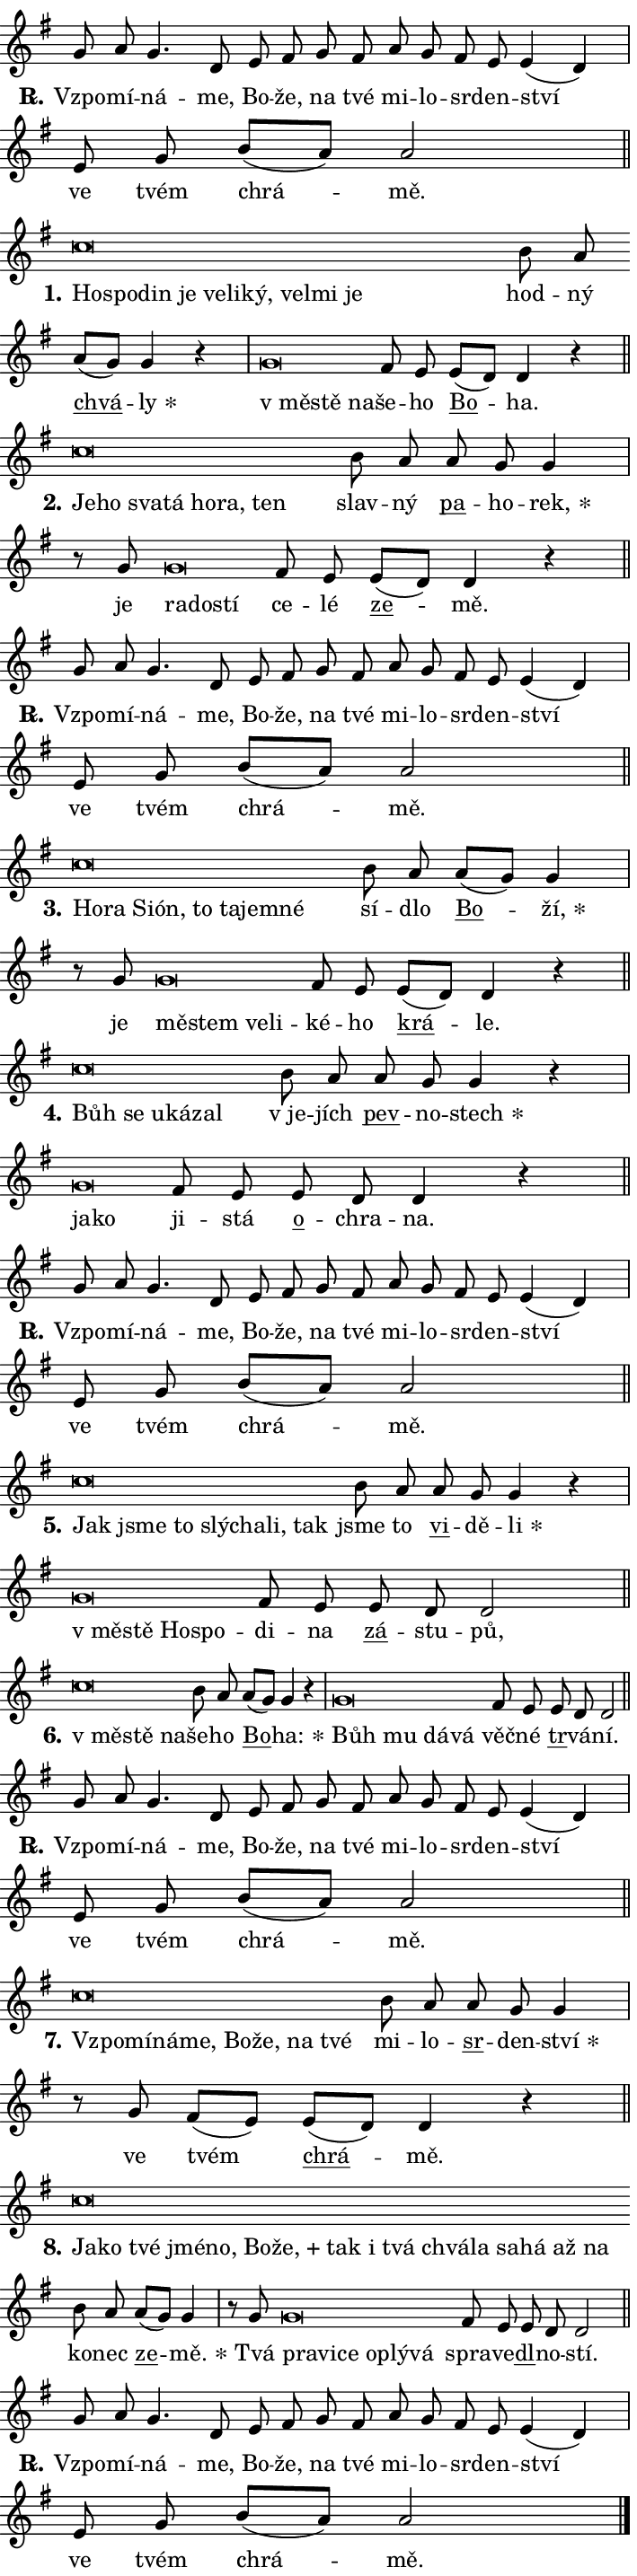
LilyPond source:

\version "2.24.0"
\header { tagline = "" }
\paper {
  indent = 0\cm
  top-margin = 0\cm
  right-margin = 0.13\cm % to fit lyric hyphens
  bottom-margin = 0\cm
  left-margin = 0\cm
  paper-width = 12\cm
  page-breaking = #ly:one-page-breaking
  system-system-spacing.basic-distance = #11
  score-system-spacing.basic-distance = #11
  ragged-last = ##f
}


%% Author: Thomas Morley
%% https://lists.gnu.org/archive/html/lilypond-user/2020-05/msg00002.html
#(define (line-position grob)
"Returns position of @var[grob} in current system:
   @code{'start}, if at first time-step
   @code{'end}, if at last time-step
   @code{'middle} otherwise
"
  (let* ((col (ly:item-get-column grob))
         (ln (ly:grob-object col 'left-neighbor))
         (rn (ly:grob-object col 'right-neighbor))
         (col-to-check-left (if (ly:grob? ln) ln col))
         (col-to-check-right (if (ly:grob? rn) rn col))
         (break-dir-left
           (and
             (ly:grob-property col-to-check-left 'non-musical #f)
             (ly:item-break-dir col-to-check-left)))
         (break-dir-right
           (and
             (ly:grob-property col-to-check-right 'non-musical #f)
             (ly:item-break-dir col-to-check-right))))
        (cond ((eqv? 1 break-dir-left) 'start)
              ((eqv? -1 break-dir-right) 'end)
              (else 'middle))))

#(define (tranparent-at-line-position vctor)
  (lambda (grob)
  "Relying on @code{line-position} select the relevant enry from @var{vctor}.
Used to determine transparency,"
    (case (line-position grob)
      ((end) (not (vector-ref vctor 0)))
      ((middle) (not (vector-ref vctor 1)))
      ((start) (not (vector-ref vctor 2))))))

noteHeadBreakVisibility =
#(define-music-function (break-visibility)(vector?)
"Makes @code{NoteHead}s transparent relying on @var{break-visibility}"
#{
  \override NoteHead.transparent =
    #(tranparent-at-line-position break-visibility)
#})

#(define delete-ledgers-for-transparent-note-heads
  (lambda (grob)
    "Reads whether a @code{NoteHead} is transparent.
If so this @code{NoteHead} is removed from @code{'note-heads} from
@var{grob}, which is supposed to be @code{LedgerLineSpanner}.
As a result ledgers are not printed for this @code{NoteHead}"
    (let* ((nhds-array (ly:grob-object grob 'note-heads))
           (nhds-list
             (if (ly:grob-array? nhds-array)
                 (ly:grob-array->list nhds-array)
                 '()))
           ;; Relies on the transparent-property being done before
           ;; Staff.LedgerLineSpanner.after-line-breaking is executed.
           ;; This is fragile ...
           (to-keep
             (remove
               (lambda (nhd)
                 (ly:grob-property nhd 'transparent #f))
               nhds-list)))
      ;; TODO find a better method to iterate over grob-arrays, similiar
      ;; to filter/remove etc for lists
      ;; For now rebuilt from scratch
      (set! (ly:grob-object grob 'note-heads)  '())
      (for-each
        (lambda (nhd)
          (ly:pointer-group-interface::add-grob grob 'note-heads nhd))
        to-keep))))

squashNotes = {
  \override NoteHead.X-extent = #'(-0.2 . 0.2)
  \override NoteHead.Y-extent = #'(-0.75 . 0)
  \override NoteHead.stencil =
    #(lambda (grob)
       (let ((pos (ly:grob-property grob 'staff-position)))
         (begin
           (if (< pos -7) (display "ERROR: Lower brevis then expected\n") (display ""))
           (if (<= pos -6) ly:text-interface::print ly:note-head::print))))
}
unSquashNotes = {
  \revert NoteHead.X-extent
  \revert NoteHead.Y-extent
  \revert NoteHead.stencil
}

hideNotes = \noteHeadBreakVisibility #begin-of-line-visible
unHideNotes = \noteHeadBreakVisibility #all-visible

% work-around for resetting accidentals
% https://lilypond.org/doc/v2.23/Documentation/notation/displaying-rhythms#unmetered-music
cadenzaMeasure = {
  \cadenzaOff
  \partial 1024 s1024
  \cadenzaOn
}

#(define-markup-command (accent layout props text) (markup?)
  "Underline accented syllable"
  (interpret-markup layout props
    #{\markup \override #'(offset . 4.3) \underline { #text }#}))

responsum = \markup \concat {
  "R" \hspace #-1.05 \path #0.1 #'((moveto 0 0.07) (lineto 0.9 0.8)) \hspace #0.05 "."
}

spaceSize = #0.6828661417322834 % exact space size for TeX Gyre Schola

\layout {
  \context {
    \Staff
    \remove "Time_signature_engraver"
    \override LedgerLineSpanner.after-line-breaking = #delete-ledgers-for-transparent-note-heads
  }
  \context {
    \Lyrics {
      \override LyricSpace.minimum-distance = \spaceSize
      \override LyricText.font-name = #"TeX Gyre Schola"
      \override LyricText.font-size = 1
      \override StanzaNumber.font-name = #"TeX Gyre Schola Bold"
      \override StanzaNumber.font-size = 1
    }
  }
  \context {
    \Score 
    \override NoteHead.text =
      #(lambda (grob) 
        (let ((pos (ly:grob-property grob 'staff-position)))
          #{\markup {
            \combine
              \halign #-0.55 \raise #(if (= pos -6) 0 0.5) \override #'(thickness . 2) \draw-line #'(3.2 . 0)
              \musicglyph "noteheads.sM1"
          }#}))
  }
}

% magnetic-lyrics.ily
%
%   written by
%     Jean Abou Samra <jean@abou-samra.fr>
%     Werner Lemberg <wl@gnu.org>
%
%   adapted by
%     Jiri Hon <jiri.hon@gmail.com>
%
% Version 2022-Apr-15

% https://www.mail-archive.com/lilypond-user@gnu.org/msg149350.html

#(define (Left_hyphen_pointer_engraver context)
   "Collect syllable-hyphen-syllable occurrences in lyrics and store
them in properties.  This engraver only looks to the left.  For
example, if the lyrics input is @code{foo -- bar}, it does the
following.

@itemize @bullet
@item
Set the @code{text} property of the @code{LyricHyphen} grob between
@q{foo} and @q{bar} to @code{foo}.

@item
Set the @code{left-hyphen} property of the @code{LyricText} grob with
text @q{foo} to the @code{LyricHyphen} grob between @q{foo} and
@q{bar}.
@end itemize

Use this auxiliary engraver in combination with the
@code{lyric-@/text::@/apply-@/magnetic-@/offset!} hook."
   (let ((hyphen #f)
         (text #f))
     (make-engraver
      (acknowledgers
       ((lyric-syllable-interface engraver grob source-engraver)
        (set! text grob)))
      (end-acknowledgers
       ((lyric-hyphen-interface engraver grob source-engraver)
        ;(when (not (grob::has-interface grob 'lyric-space-interface))
          (set! hyphen grob)));)
      ((stop-translation-timestep engraver)
       (when (and text hyphen)
         (ly:grob-set-object! text 'left-hyphen hyphen))
       (set! text #f)
       (set! hyphen #f)))))

#(define (lyric-text::apply-magnetic-offset! grob)
   "If the space between two syllables is less than the value in
property @code{LyricText@/.details@/.squash-threshold}, move the right
syllable to the left so that it gets concatenated with the left
syllable.

Use this function as a hook for
@code{LyricText@/.after-@/line-@/breaking} if the
@code{Left_@/hyphen_@/pointer_@/engraver} is active."
   (let ((hyphen (ly:grob-object grob 'left-hyphen #f)))
     (when hyphen
       (let ((left-text (ly:spanner-bound hyphen LEFT)))
         (when (grob::has-interface left-text 'lyric-syllable-interface)
           (let* ((common (ly:grob-common-refpoint grob left-text X))
                  (this-x-ext (ly:grob-extent grob common X))
                  (left-x-ext
                   (begin
                     ;; Trigger magnetism for left-text.
                     (ly:grob-property left-text 'after-line-breaking)
                     (ly:grob-extent left-text common X)))
                  ;; `delta` is the gap width between two syllables.
                  (delta (- (interval-start this-x-ext)
                            (interval-end left-x-ext)))
                  (details (ly:grob-property grob 'details))
                  (threshold (assoc-get 'squash-threshold details 0.2)))
             (when (< delta threshold)
               (let* (;; We have to manipulate the input text so that
                      ;; ligatures crossing syllable boundaries are not
                      ;; disabled.  For languages based on the Latin
                      ;; script this is essentially a beautification.
                      ;; However, for non-Western scripts it can be a
                      ;; necessity.
                      (lt (ly:grob-property left-text 'text))
                      (rt (ly:grob-property grob 'text))
                      (is-space (grob::has-interface hyphen 'lyric-space-interface))
                      (space (if is-space " " ""))
                      (extra-delta (if is-space spaceSize 0))
                      ;; Append new syllable.
                      (ltrt-space (if (and (string? lt) (string? rt))
                                (string-append lt space rt)
                                (make-concat-markup (list lt space rt))))
                      ;; Right-align `ltrt` to the right side.
                      (ltrt-space-markup (grob-interpret-markup
                               grob
                               (make-translate-markup
                                (cons (interval-length this-x-ext) 0)
                                (make-right-align-markup ltrt-space)))))
                 (begin
                   ;; Don't print `left-text`.
                   (ly:grob-set-property! left-text 'stencil #f)
                   ;; Set text and stencil (which holds all collected
                   ;; syllables so far) and shift it to the left.
                   (ly:grob-set-property! grob 'text ltrt-space)
                   (ly:grob-set-property! grob 'stencil ltrt-space-markup)
                   (ly:grob-translate-axis! grob (- (- delta extra-delta)) X))))))))))


#(define (lyric-hyphen::displace-bounds-first grob)
   ;; Make very sure this callback isn't triggered too early.
   (let ((left (ly:spanner-bound grob LEFT))
         (right (ly:spanner-bound grob RIGHT)))
     (ly:grob-property left 'after-line-breaking)
     (ly:grob-property right 'after-line-breaking)
     (ly:lyric-hyphen::print grob)))

squashThreshold = #0.4

\layout {
  \context {
    \Lyrics
    \consists #Left_hyphen_pointer_engraver
    \override LyricText.after-line-breaking =
      #lyric-text::apply-magnetic-offset!
    \override LyricHyphen.stencil = #lyric-hyphen::displace-bounds-first
    \override LyricText.details.squash-threshold = \squashThreshold
    \override LyricHyphen.minimum-distance = 0
    \override LyricHyphen.minimum-length = \squashThreshold
  }
}

squashText = \override LyricText.details.squash-threshold = 9999
unSquashText = \override LyricText.details.squash-threshold = \squashThreshold

leftText = \override LyricText.self-alignment-X = #LEFT
unLeftText = \revert LyricText.self-alignment-X

starOffset = #(lambda (grob) 
                (let ((x_offset (ly:self-alignment-interface::aligned-on-x-parent grob)))
                  (if (= x_offset 0) 0 (+ x_offset 1.2))))

star = #(define-music-function (syllable)(string?)
"Append star separator at the end of a syllable"
#{
  \once \override LyricText.X-offset = #starOffset
  \lyricmode { \markup {
    #syllable
    \override #'((font-name . "TeX Gyre Schola Bold")) \hspace #0.2 \lower #0.65 \larger "*"
  } }
#})

starAccent = #(define-music-function (syllable)(string?)
"Append star separator at the end of a syllable and make accent"
#{
  \once \override LyricText.X-offset = #starOffset
  \lyricmode { \markup {
    \accent #syllable
    \override #'((font-name . "TeX Gyre Schola Bold")) \hspace #0.2 \lower #0.65 \larger "*"
  } }
#})

breath = #(define-music-function (syllable)(string?)
"Append breathing indicator at the end of a syllable"
#{
  \lyricmode { \markup { #syllable "+" } }
#})

optionalBreath = #(define-music-function (syllable)(string?)
"Append optional breathing indicator at the end of a syllable"
#{
  \lyricmode { \markup { #syllable "(+)" } }
#})


\score {
    <<
        \new Voice = "melody" { \cadenzaOn \key g \major \relative { g'8 a g4. d8 e fis \bar "" g fis a g fis e e4( d) \cadenzaMeasure \bar "|" e8 g b[( a)] a2 \cadenzaMeasure \bar "||" \break } }
        \new Lyrics \lyricsto "melody" { \lyricmode { \set stanza = \responsum
Vzpo -- mí -- ná -- me, Bo -- že, na tvé mi -- lo -- sr -- den -- ství ve tvém chrá -- mě. } }
    >>
    \layout {}
}

\score {
    <<
        \new Voice = "melody" { \cadenzaOn \key g \major \relative { \squashNotes c''\breve*1/16 \hideNotes \breve*1/16 \bar "" \breve*1/16 \bar "" \breve*1/16 \bar "" \breve*1/16 \bar "" \breve*1/16 \bar "" \breve*1/16 \bar "" \breve*1/16 \bar "" \breve*1/16 \breve*1/16 \bar "" \unHideNotes \unSquashNotes b8 a \bar "" a[( g)] g4 r \cadenzaMeasure \bar "|" \squashNotes g\breve*1/16 \hideNotes \breve*1/16 \breve*1/16 \bar "" \unHideNotes \unSquashNotes fis8 e \bar "" e[( d)] d4 r \cadenzaMeasure \bar "||" \break } }
        \new Lyrics \lyricsto "melody" { \lyricmode { \set stanza = "1."
\leftText Ho -- \squashText spo -- din je ve -- li -- ký, vel -- mi je \unLeftText \unSquashText hod -- ný \markup \accent chvá -- \star ly \leftText "v mě" -- \squashText stě na -- \unLeftText \unSquashText še -- ho \markup \accent Bo -- ha. } }
    >>
    \layout {}
}

\score {
    <<
        \new Voice = "melody" { \cadenzaOn \key g \major \relative { \squashNotes c''\breve*1/16 \hideNotes \breve*1/16 \bar "" \breve*1/16 \bar "" \breve*1/16 \bar "" \breve*1/16 \bar "" \breve*1/16 \breve*1/16 \bar "" \unHideNotes \unSquashNotes b8 a \bar "" a g g4 \cadenzaMeasure \bar "|" r8 g8 \squashNotes g\breve*1/16 \hideNotes \breve*1/16 \breve*1/16 \bar "" \unHideNotes \unSquashNotes fis8 e \bar "" e[( d)] d4 r \cadenzaMeasure \bar "||" \break } }
        \new Lyrics \lyricsto "melody" { \lyricmode { \set stanza = "2."
\leftText Je -- \squashText ho sva -- tá ho -- ra, ten \unLeftText \unSquashText slav -- ný \markup \accent pa -- ho -- \star rek, je \leftText ra -- \squashText do -- stí \unLeftText \unSquashText ce -- lé \markup \accent ze -- mě. } }
    >>
    \layout {}
}

\score {
    <<
        \new Voice = "melody" { \cadenzaOn \key g \major \relative { g'8 a g4. d8 e fis \bar "" g fis a g fis e e4( d) \cadenzaMeasure \bar "|" e8 g b[( a)] a2 \cadenzaMeasure \bar "||" \break } }
        \new Lyrics \lyricsto "melody" { \lyricmode { \set stanza = \responsum
Vzpo -- mí -- ná -- me, Bo -- že, na tvé mi -- lo -- sr -- den -- ství ve tvém chrá -- mě. } }
    >>
    \layout {}
}

\score {
    <<
        \new Voice = "melody" { \cadenzaOn \key g \major \relative { \squashNotes c''\breve*1/16 \hideNotes \breve*1/16 \bar "" \breve*1/16 \bar "" \breve*1/16 \bar "" \breve*1/16 \bar "" \breve*1/16 \bar "" \breve*1/16 \breve*1/16 \bar "" \unHideNotes \unSquashNotes b8 a \bar "" a[( g)] g4 \cadenzaMeasure \bar "|" r8 g8 \squashNotes g\breve*1/16 \hideNotes \breve*1/16 \bar "" \breve*1/16 \breve*1/16 \bar "" \unHideNotes \unSquashNotes fis8 e \bar "" e[( d)] d4 r \cadenzaMeasure \bar "||" \break } }
        \new Lyrics \lyricsto "melody" { \lyricmode { \set stanza = "3."
\leftText Ho -- \squashText ra Si -- ón, to ta -- jem -- né \unLeftText \unSquashText sí -- dlo \markup \accent Bo -- \star ží, je \leftText mě -- \squashText stem ve -- li -- \unLeftText \unSquashText ké -- ho \markup \accent krá -- le. } }
    >>
    \layout {}
}

\score {
    <<
        \new Voice = "melody" { \cadenzaOn \key g \major \relative { \squashNotes c''\breve*1/16 \hideNotes \breve*1/16 \bar "" \breve*1/16 \bar "" \breve*1/16 \breve*1/16 \bar "" \unHideNotes \unSquashNotes b8 a \bar "" a g g4 r \cadenzaMeasure \bar "|" \squashNotes g\breve*1/16 \hideNotes \breve*1/16 \bar "" \unHideNotes \unSquashNotes fis8 e \bar "" e d d4 r \cadenzaMeasure \bar "||" \break } }
        \new Lyrics \lyricsto "melody" { \lyricmode { \set stanza = "4."
\leftText Bůh \squashText se u -- ká -- zal \unLeftText \unSquashText "v je" -- jích \markup \accent pev -- no -- \star stech \leftText ja -- \squashText ko \unLeftText \unSquashText ji -- stá \markup \accent o -- chra -- na. } }
    >>
    \layout {}
}

\score {
    <<
        \new Voice = "melody" { \cadenzaOn \key g \major \relative { g'8 a g4. d8 e fis \bar "" g fis a g fis e e4( d) \cadenzaMeasure \bar "|" e8 g b[( a)] a2 \cadenzaMeasure \bar "||" \break } }
        \new Lyrics \lyricsto "melody" { \lyricmode { \set stanza = \responsum
Vzpo -- mí -- ná -- me, Bo -- že, na tvé mi -- lo -- sr -- den -- ství ve tvém chrá -- mě. } }
    >>
    \layout {}
}

\score {
    <<
        \new Voice = "melody" { \cadenzaOn \key g \major \relative { \squashNotes c''\breve*1/16 \hideNotes \breve*1/16 \bar "" \breve*1/16 \bar "" \breve*1/16 \bar "" \breve*1/16 \bar "" \breve*1/16 \breve*1/16 \bar "" \unHideNotes \unSquashNotes b8 a \bar "" a g g4 r \cadenzaMeasure \bar "|" \squashNotes g\breve*1/16 \hideNotes \breve*1/16 \bar "" \breve*1/16 \breve*1/16 \bar "" \unHideNotes \unSquashNotes fis8 e \bar "" e d d2 \cadenzaMeasure \bar "||" \break } }
        \new Lyrics \lyricsto "melody" { \lyricmode { \set stanza = "5."
\leftText Jak \squashText jsme to slý -- cha -- li, tak \unLeftText \unSquashText jsme to \markup \accent vi -- dě -- \star li \leftText "v mě" -- \squashText stě Ho -- spo -- \unLeftText \unSquashText di -- na \markup \accent zá -- stu -- pů, } }
    >>
    \layout {}
}

\score {
    <<
        \new Voice = "melody" { \cadenzaOn \key g \major \relative { \squashNotes c''\breve*1/16 \hideNotes \breve*1/16 \breve*1/16 \bar "" \unHideNotes \unSquashNotes b8 a \bar "" a[( g)] g4 r \cadenzaMeasure \bar "|" \squashNotes g\breve*1/16 \hideNotes \breve*1/16 \bar "" \breve*1/16 \breve*1/16 \bar "" \unHideNotes \unSquashNotes fis8 e \bar "" e d d2 \cadenzaMeasure \bar "||" \break } }
        \new Lyrics \lyricsto "melody" { \lyricmode { \set stanza = "6."
\leftText "v mě" -- \squashText stě na -- \unLeftText \unSquashText še -- ho \markup \accent Bo -- \star ha: \leftText Bůh \squashText mu dá -- vá \unLeftText \unSquashText věč -- né \markup \accent tr -- vá -- ní. } }
    >>
    \layout {}
}

\score {
    <<
        \new Voice = "melody" { \cadenzaOn \key g \major \relative { g'8 a g4. d8 e fis \bar "" g fis a g fis e e4( d) \cadenzaMeasure \bar "|" e8 g b[( a)] a2 \cadenzaMeasure \bar "||" \break } }
        \new Lyrics \lyricsto "melody" { \lyricmode { \set stanza = \responsum
Vzpo -- mí -- ná -- me, Bo -- že, na tvé mi -- lo -- sr -- den -- ství ve tvém chrá -- mě. } }
    >>
    \layout {}
}

\score {
    <<
        \new Voice = "melody" { \cadenzaOn \key g \major \relative { \squashNotes c''\breve*1/16 \hideNotes \breve*1/16 \bar "" \breve*1/16 \bar "" \breve*1/16 \bar "" \breve*1/16 \bar "" \breve*1/16 \bar "" \breve*1/16 \breve*1/16 \bar "" \unHideNotes \unSquashNotes b8 a \bar "" a g g4 \cadenzaMeasure \bar "|" r8 g8 fis8[( e)] \bar "" e[( d)] d4 r \cadenzaMeasure \bar "||" \break } }
        \new Lyrics \lyricsto "melody" { \lyricmode { \set stanza = "7."
\leftText Vzpo -- \squashText mí -- ná -- me, Bo -- že, na tvé \unLeftText \unSquashText mi -- lo -- \markup \accent sr -- den -- \star ství ve tvém \markup \accent chrá -- mě. } }
    >>
    \layout {}
}

\score {
    <<
        \new Voice = "melody" { \cadenzaOn \key g \major \relative { \squashNotes c''\breve*1/16 \hideNotes \breve*1/16 \bar "" \breve*1/16 \bar "" \breve*1/16 \bar "" \breve*1/16 \bar "" \breve*1/16 \bar "" \breve*1/16 \bar "" \breve*1/16 \bar "" \breve*1/16 \bar "" \breve*1/16 \bar "" \breve*1/16 \bar "" \breve*1/16 \bar "" \breve*1/16 \bar "" \breve*1/16 \bar "" \breve*1/16 \breve*1/16 \bar "" \unHideNotes \unSquashNotes b8 a \bar "" a[( g)] g4 \cadenzaMeasure \bar "|" r8 g8 \squashNotes g\breve*1/16 \hideNotes \breve*1/16 \bar "" \breve*1/16 \bar "" \breve*1/16 \bar "" \breve*1/16 \breve*1/16 \bar "" \unHideNotes \unSquashNotes fis8 e \bar "" e d d2 \cadenzaMeasure \bar "||" \break } }
        \new Lyrics \lyricsto "melody" { \lyricmode { \set stanza = "8."
\leftText Ja -- \squashText ko tvé jmé -- no, Bo -- \breath "že," tak i tvá chvá -- la sa -- há až na \unLeftText \unSquashText ko -- nec \markup \accent ze -- \star mě. Tvá \leftText pra -- \squashText vi -- ce o -- plý -- vá \unLeftText \unSquashText spra -- ve -- \markup \accent dl -- no -- stí. } }
    >>
    \layout {}
}

\score {
    <<
        \new Voice = "melody" { \cadenzaOn \key g \major \relative { g'8 a g4. d8 e fis \bar "" g fis a g fis e e4( d) \cadenzaMeasure \bar "|" e8 g b[( a)] a2 \cadenzaMeasure \bar "||" \break } \bar "|." }
        \new Lyrics \lyricsto "melody" { \lyricmode { \set stanza = \responsum
Vzpo -- mí -- ná -- me, Bo -- že, na tvé mi -- lo -- sr -- den -- ství ve tvém chrá -- mě. } }
    >>
    \layout {}
}
